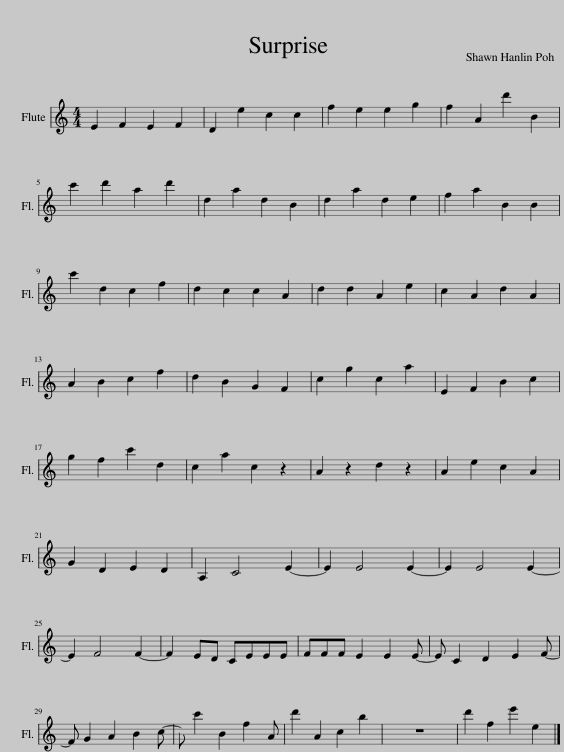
X:1
%%score 1 2
L:1/8
M:4/4
I:linebreak $
K:C
V:1 treble
V:2 treble
V:1
 ^F2 z2 z4 | z8 | z8 | z8 |$ z8 | %5
 z8 | z8 | z8 |$ z8 | z8 | %10
 z8 | z8 |$ z8 | z8 | z8 | %15
 z8 |$ z8 | z8 | z8 | z8 |$ %20
 z8 | z8 | z8 | z8 |$ z8 | %25
 z8 | z8 | z8 |$ z8 | z8 | %30
 z8 | z8 | z8 |] %33
V:2
 E2 F2 E2 F2 | D2 e2 c2 c2 | f2 e2 e2 g2 | f2 A2 d'2 B2 |$ c'2 d'2 a2 d'2 | %5
 d2 a2 d2 B2 | d2 a2 d2 e2 | f2 a2 B2 B2 |$ c'2 d2 c2 f2 | d2 c2 c2 A2 | %10
 d2 d2 A2 e2 | c2 A2 d2 A2 |$ A2 B2 c2 f2 | d2 B2 G2 F2 | c2 g2 c2 a2 | %15
 E2 F2 B2 c2 |$ g2 f2 c'2 d2 | c2 a2 c2 z2 | A2 z2 d2 z2 | A2 e2 c2 A2 |$ %20
 G2 D2 E2 D2 | A,2 C4 E2- | E2 E4 E2- | E2 E4 E2- |$ E2 F4 F2- | %25
 F2 ED CEEE | FFF E2 E2 E- | E C2 D2 E2 F- |$ F G2 A2 B2 c- | x c'2 B2 f2 A | %30
 d'2 A2 c2 b2 | z8 | d'2 f2 e'2 e2 |] %33
